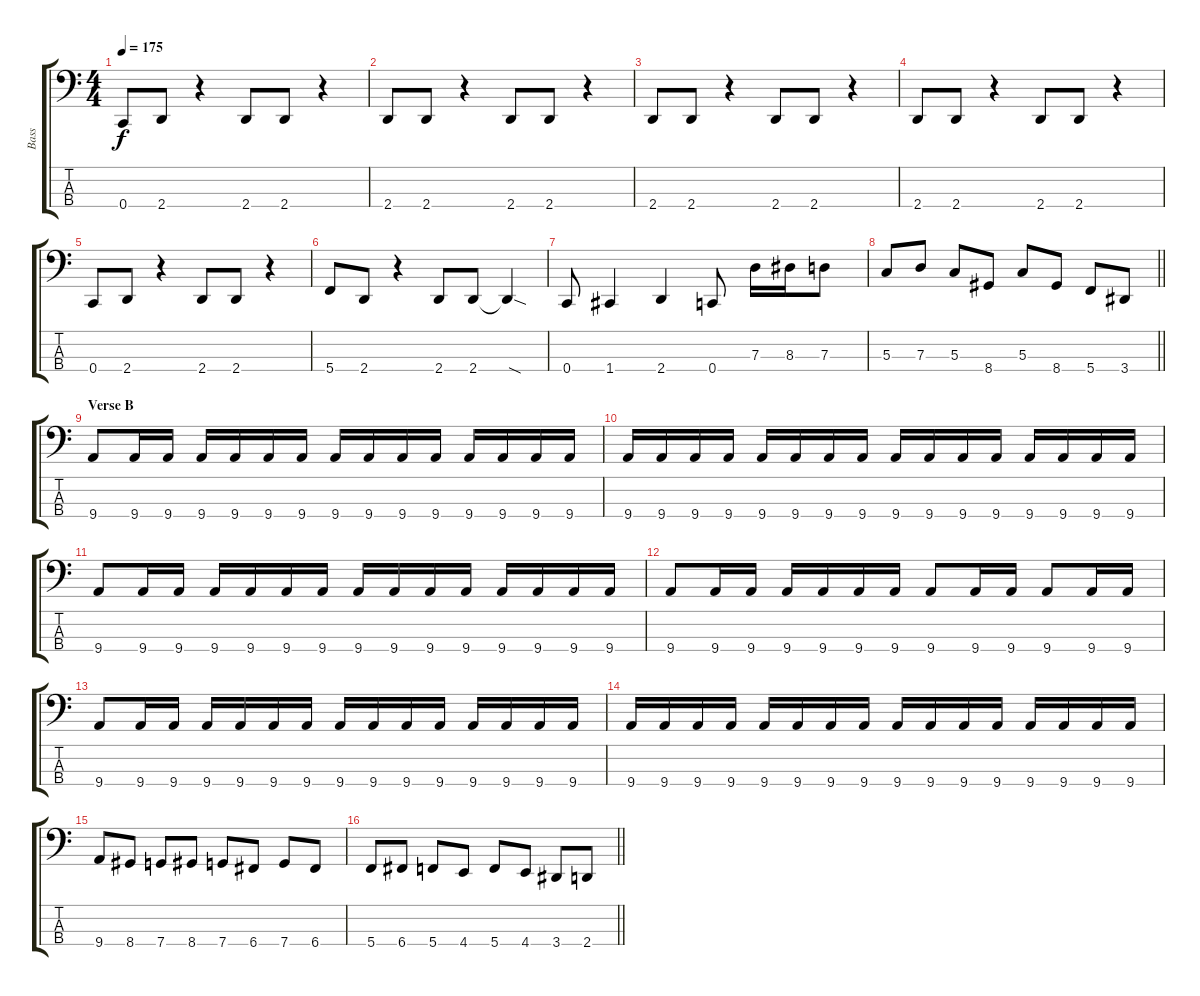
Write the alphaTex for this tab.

\track ("Bass" "Bass") {instrument electricbassfinger}
\staff {score tabs}
\tuning (F2 C2 G1 C1) {hide}
\ts (4 4)
\tempo 175
\clef f4
\ks c
0.4.8{dy f} 2.4.8 r.4 2.4.8 2.4.8 r.4 |
2.4.8 2.4.8 r.4 2.4.8 2.4.8 r.4 |
2.4.8 2.4.8 r.4 2.4.8 2.4.8 r.4 |
2.4.8 2.4.8 r.4 2.4.8 2.4.8 r.4 |
0.4.8 2.4.8 r.4 2.4.8 2.4.8 r.4 |
5.4.8 2.4.8 r.4 2.4.8 2.4.8 2.4{sod t}.4 |
0.4.8 1.4.4 2.4.4 0.4.8 7.3.16 8.3.16 7.3.8 |
\barLineRight lightlight
5.3.8 7.3.8 5.3.8 8.4.8 5.3.8 8.4.8 5.4.8 3.4.8 |
\section ("" "Verse B")
9.4.8 9.4.16 9.4.16 9.4.16 9.4.16 9.4.16 9.4.16 9.4.16 9.4.16 9.4.16 9.4.16 9.4.16 9.4.16 9.4.16 9.4.16 |
9.4.16 9.4.16 9.4.16 9.4.16 9.4.16 9.4.16 9.4.16 9.4.16 9.4.16 9.4.16 9.4.16 9.4.16 9.4.16 9.4.16 9.4.16 9.4.16 |
9.4.8 9.4.16 9.4.16 9.4.16 9.4.16 9.4.16 9.4.16 9.4.16 9.4.16 9.4.16 9.4.16 9.4.16 9.4.16 9.4.16 9.4.16 |
9.4.8 9.4.16 9.4.16 9.4.16 9.4.16 9.4.16 9.4.16 9.4.8 9.4.16 9.4.16 9.4.8 9.4.16 9.4.16 |
9.4.8 9.4.16 9.4.16 9.4.16 9.4.16 9.4.16 9.4.16 9.4.16 9.4.16 9.4.16 9.4.16 9.4.16 9.4.16 9.4.16 9.4.16 |
9.4.16 9.4.16 9.4.16 9.4.16 9.4.16 9.4.16 9.4.16 9.4.16 9.4.16 9.4.16 9.4.16 9.4.16 9.4.16 9.4.16 9.4.16 9.4.16 |
9.4.8 8.4.8 7.4.8 8.4.8 7.4.8 6.4.8 7.4.8 6.4.8 |
\barLineRight lightlight
5.4.8 6.4.8 5.4.8 4.4.8 5.4.8 4.4.8 3.4.8 2.4.8
